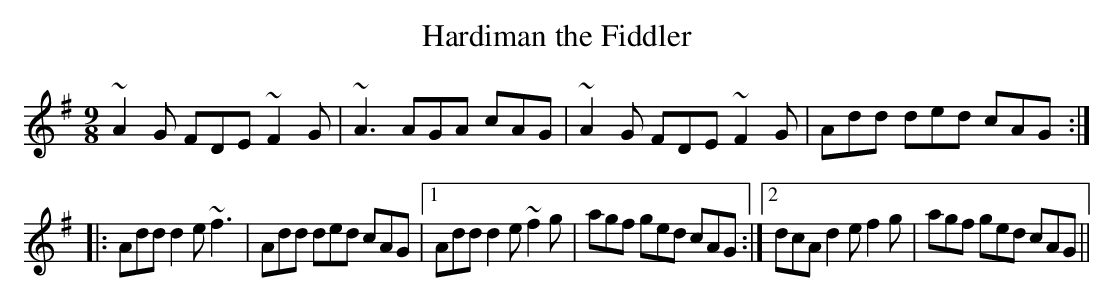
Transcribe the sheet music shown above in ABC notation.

X:1
T:Hardiman the Fiddler
M:9/8
K:Dmix
~A2G FDE ~F2G|~A3 AGA cAG|~A2G FDE ~F2G|Add ded cAG:|
|:Add d2e ~f3|Add ded cAG|1 Add d2e ~f2g|agf ged cAG:|2 dcA d2e f2g|agf ged cAG||
